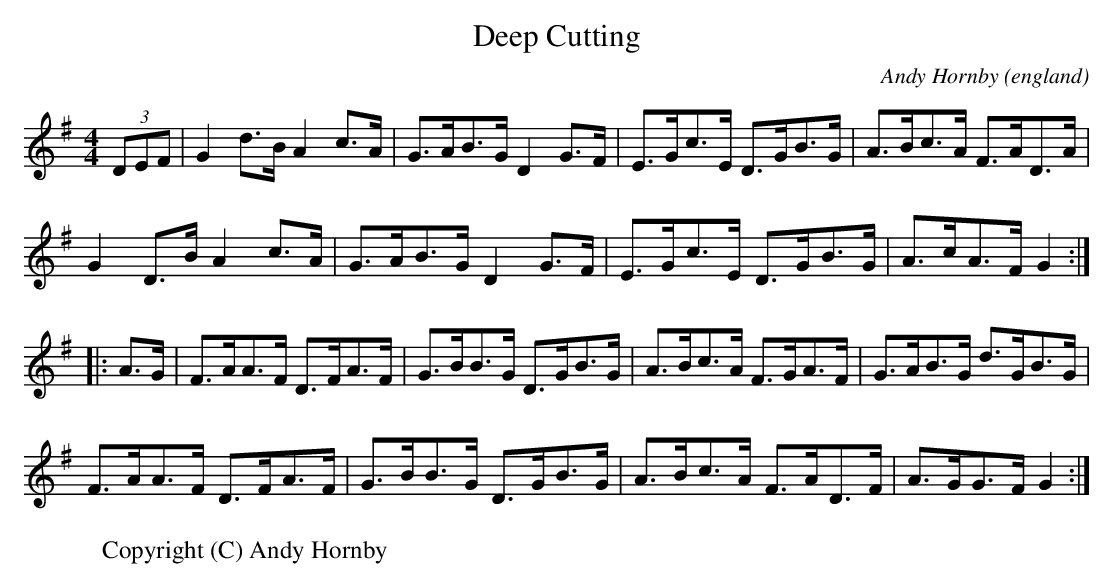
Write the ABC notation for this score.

X:1
T:Deep Cutting
O:england
M:4/4
C:Andy Hornby
K:G
(3DEF|\
G2d>B A2c>A|G>AB>G D2G>F|\
E>Gc>E D>GB>G|A>Bc>A F>AD>A|
G2D>B A2c>A|G>AB>G D2G>F|\
E>Gc>E D>GB>G|A>cA>F G2 :|
|: A>G|\
F>AA>F D>FA>F|G>BB>G D>GB>G|\
A>Bc>A F>GA>F|G>AB>G d>GB>G|
F>AA>F D>FA>F|G>BB>G D>GB>G|\
A>Bc>A F>AD>F|A>GG>F G2:|
W:Copyright (C) Andy Hornby
